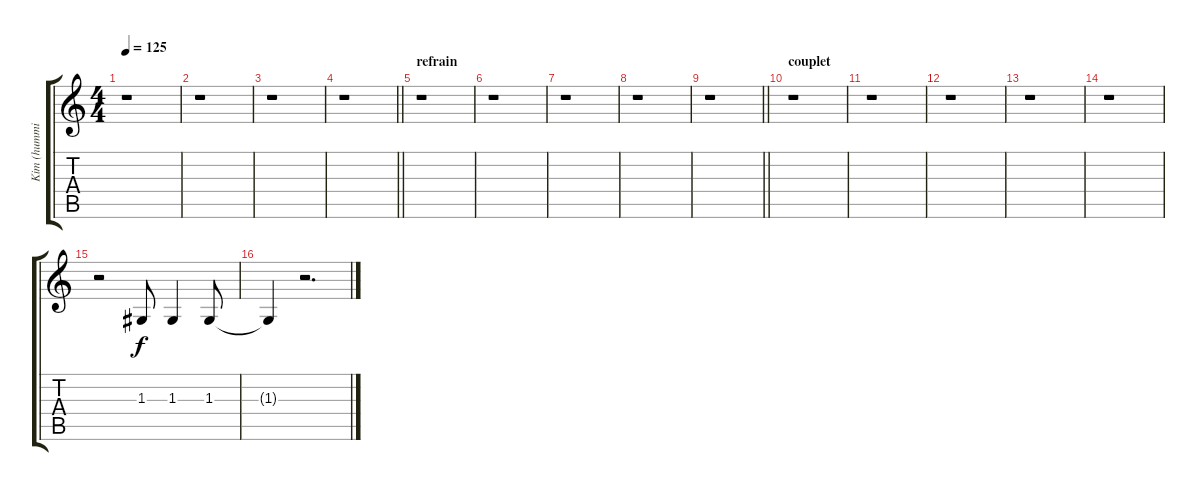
\track ("Kim (humming)" "Kim (hummi") {instrument synthvoice}
\staff {score tabs}
\tuning (E4 B3 G3 D3 A2 E2) {hide}
\ts (4 4)
\tempo 125
\clef g2
\ks c
r.1{dy f} |
r.1 |
r.1 |
\barLineRight lightlight
r.1 |
\section ("" "refrain")
r.1 |
r.1 |
r.1 |
r.1 |
\barLineRight lightlight
r.1 |
\section ("" "couplet")
r.1 |
r.1 |
r.1 |
r.1 |
r.1 |
r.2 1.3.8 1.3.4 1.3.8 |
1.3{t}.4 r.2{d}
